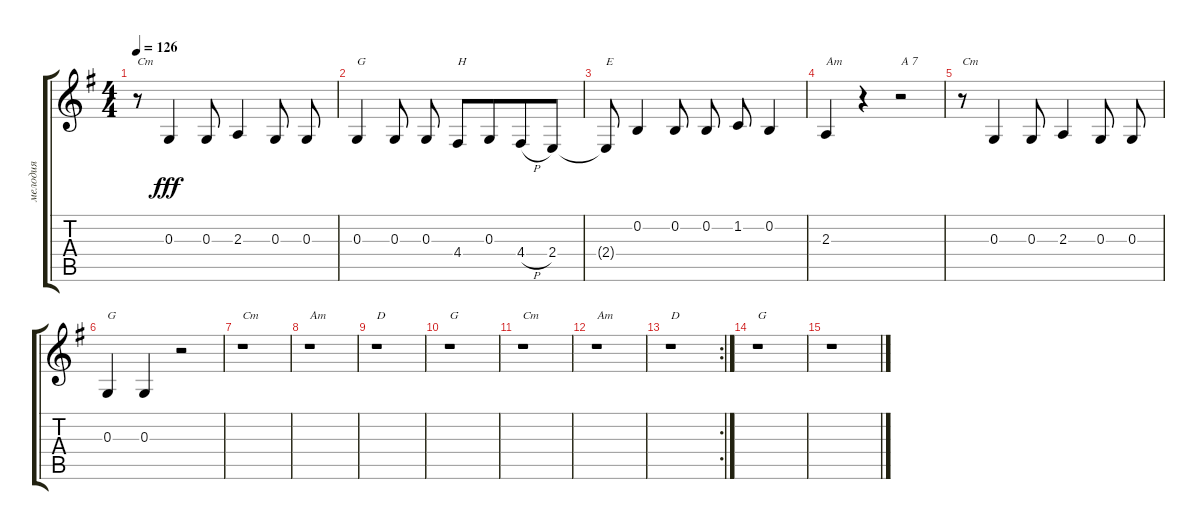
\track ("мелодия" "мелодия") {instrument accordion}
\staff {score tabs}
\tuning (E4 B3 G3 D3 A2 E2) {hide}
\ts (4 4)
\tempo 126
\clef g2
\ks g
r.8{txt "Cm" dy fff} 0.3.4 0.3.8 2.3.4 0.3.8{beam split} 0.3.8 |
0.3.4{txt "G"} 0.3.8{beam split} 0.3.8 4.4.8{txt "H"} 0.3.8{beam merge} 4.4{h}.8 2.4.8 |
2.4{t}.8{txt "E"} 0.2.4 0.2.8 0.2.8{beam split} 1.2.8 0.2.4 |
2.3.4{txt "Am"} r.4 r.2{txt "A 7"} |
r.8{txt "Cm"} 0.3.4 0.3.8 2.3.4 0.3.8{beam split} 0.3.8 |
0.3.4{txt "G"} 0.3.4 r.2 |
r.1{txt "Cm"} |
r.1{txt "Am"} |
r.1{txt "D"} |
r.1{txt "G"} |
r.1{txt "Cm"} |
r.1{txt "Am"} |
\rc 2
r.1{txt "D"} |
r.1{txt "G"} |
r.1
